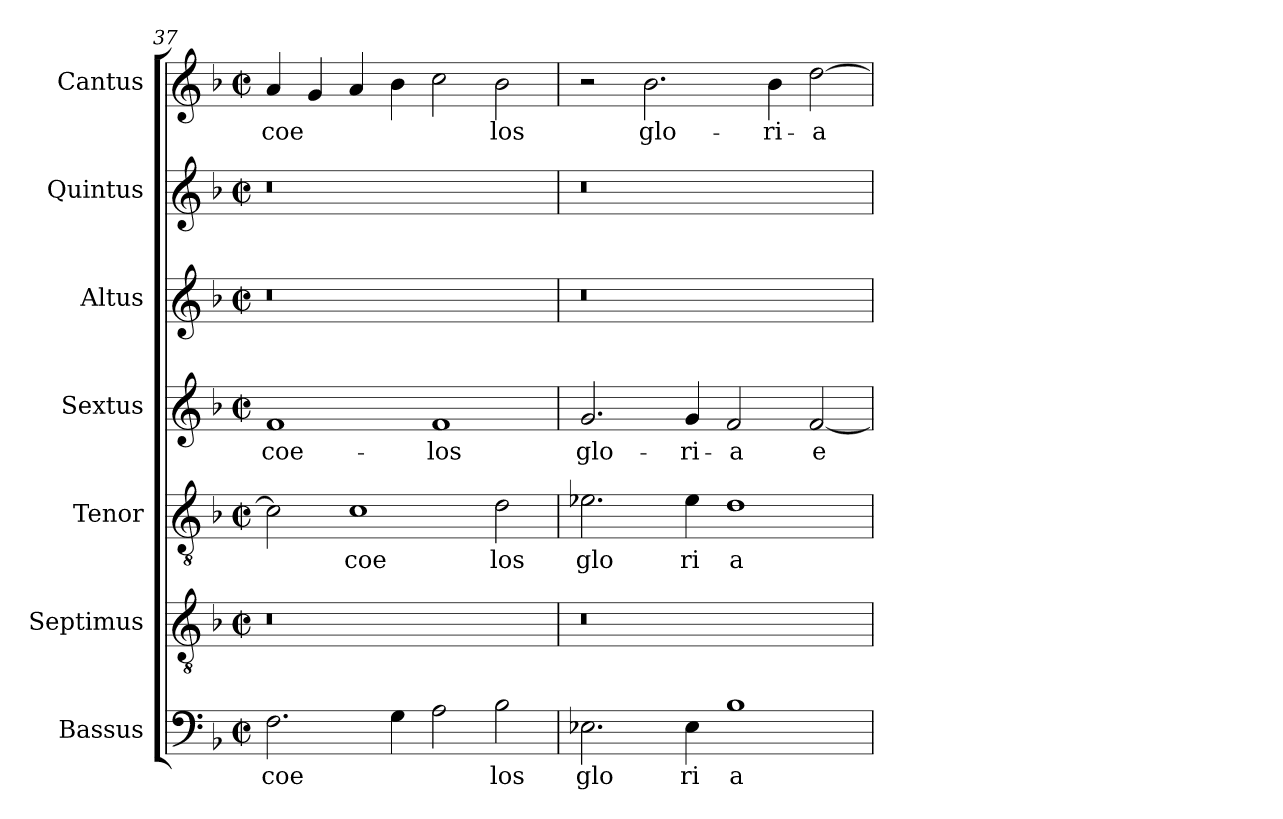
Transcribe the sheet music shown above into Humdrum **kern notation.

**kern	**text	**kern	**kern	**text	**kern	**text	**kern	**kern	**kern	**text
*part7	*part7	*part6	*part5	*part5	*part4	*part4	*part3	*part2	*part1	*part1
*staff7	*staff7	*staff6	*staff5	*staff5	*staff4	*staff4	*staff3	*staff2	*staff1	*staff1
*I"Bassus	*	*I"Septimus	*I"Tenor	*	*I"Sextus	*	*I"Altus	*I"Quintus	*I"Cantus	*
*clefF4	*	*clefGv2	*clefGv2	*	*clefG2	*	*clefG2	*clefG2	*clefG2	*
*k[b-]	*	*k[b-]	*k[b-]	*	*k[b-]	*	*k[b-]	*k[b-]	*k[b-]	*
*F:	*	*F:	*F:	*	*F:	*	*F:	*F:	*F:	*
*M2/2	*	*M2/2	*M2/2	*	*M2/2	*	*M2/2	*M2/2	*M2/2	*
*met(c|)	*	*met(c|)	*met(c|)	*	*met(c|)	*	*met(c|)	*met(c|)	*met(c|)	*
=37	=37	=37	=37	=37	=37	=37	=37	=37	=37	=37
!	!LO:LY:b	!	!	!LO:LY:b:cj	!	!LO:LY:b:cj	!	!	!	!LO:LY:b:cj
2.F\	coe	0r	2c\]	.	1f	coe-	0r	0r	4a/	coe-
!	!	!	!	!	!	!	!	!	!	!LO:LY:b:cj
.	.	.	.	.	.	.	.	.	4g/	--
!	!	!	!	!LO:LY:b:cj	!	!	!	!	!	!LO:LY:b:cj
.	.	.	1c	coe	.	.	.	.	4a/	--
!	!LO:LY:b	!	!	!	!	!	!	!	!	!LO:LY:b:cj
4G\	.	.	.	.	.	.	.	.	4b-\	--
!	!LO:LY:b	!	!	!	!	!LO:LY:b:cj	!	!	!	!LO:LY:b:cj
2A\	.	.	.	.	1f	-los	.	.	2cc\	--
!	!LO:LY:b	!	!	!LO:LY:b:cj	!	!	!	!	!	!LO:LY:b:cj
2B-\	los	.	2d\	los	.	.	.	.	2b-\	-los
=38	=38	=38	=38	=38	=38	=38	=38	=38	=38	=38
!	!LO:LY:b	!	!	!LO:LY:b:cj	!	!LO:LY:b:cj	!	!	!	!
2.E-X\	glo	0r	2.e-X\	glo	2.g/	glo-	0r	0r	2r	.
!	!	!	!	!	!	!	!	!	!	!LO:LY:b:cj
.	.	.	.	.	.	.	.	.	2.b-\	glo-
!	!LO:LY:b	!	!	!LO:LY:b:cj	!	!LO:LY:b:cj	!	!	!	!
4E-\	ri	.	4e-\	ri	4g/	-ri-	.	.	.	.
!	!LO:LY:b	!	!	!LO:LY:b:cj	!	!LO:LY:b:cj	!	!	!	!
1B-	a	.	1d	a	2f/	-a	.	.	.	.
!	!	!	!	!	!	!	!	!	!	!LO:LY:b:cj
.	.	.	.	.	.	.	.	.	4b-\	-ri-
!	!	!	!	!	!	!LO:LY:b:cj	!	!	!	!LO:LY:b:cj
.	.	.	.	.	[<2f/	e-	.	.	[>2dd\	-a
=	=	=	=	=	=	=	=	=	=	=
*-	*-	*-	*-	*-	*-	*-	*-	*-	*-	*-
